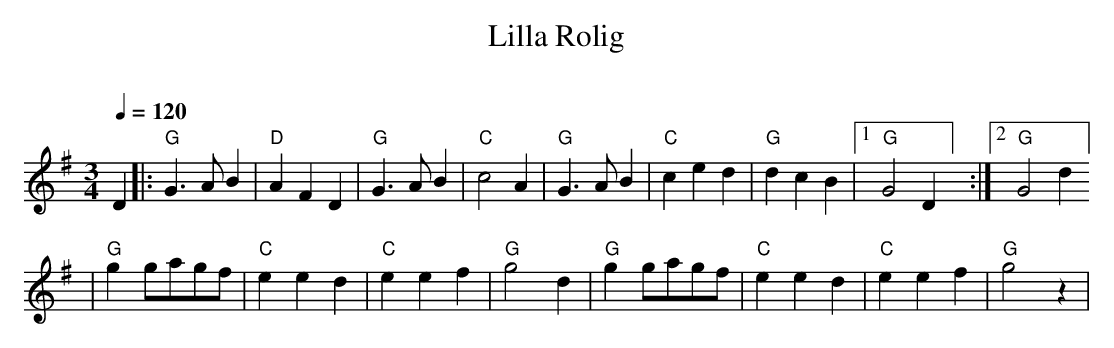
X:1
T:Lilla Rolig
O:
M:3/4
L:1/8
Q:1/4=120
K:G
D2 |: "G"G3 A B2 | "D"A2 F2 D2 | "G"G3  A B2 | "C"c4 A2 | "G"G3 A B2 | "C"c2 e2 d2 | "G" d2 c2 B2 | [1"G"G4 D2] :|[2 "G"G4 d2]
   |  "G"g2 gagf | "C"e2 e2 d2 | "C"e2 e2 f2 | "G"g4 d2 | "G"g2 gagf | "C"e2 e2 d2 | "C"e2 e2 f2 | "G"g4 z2 |
